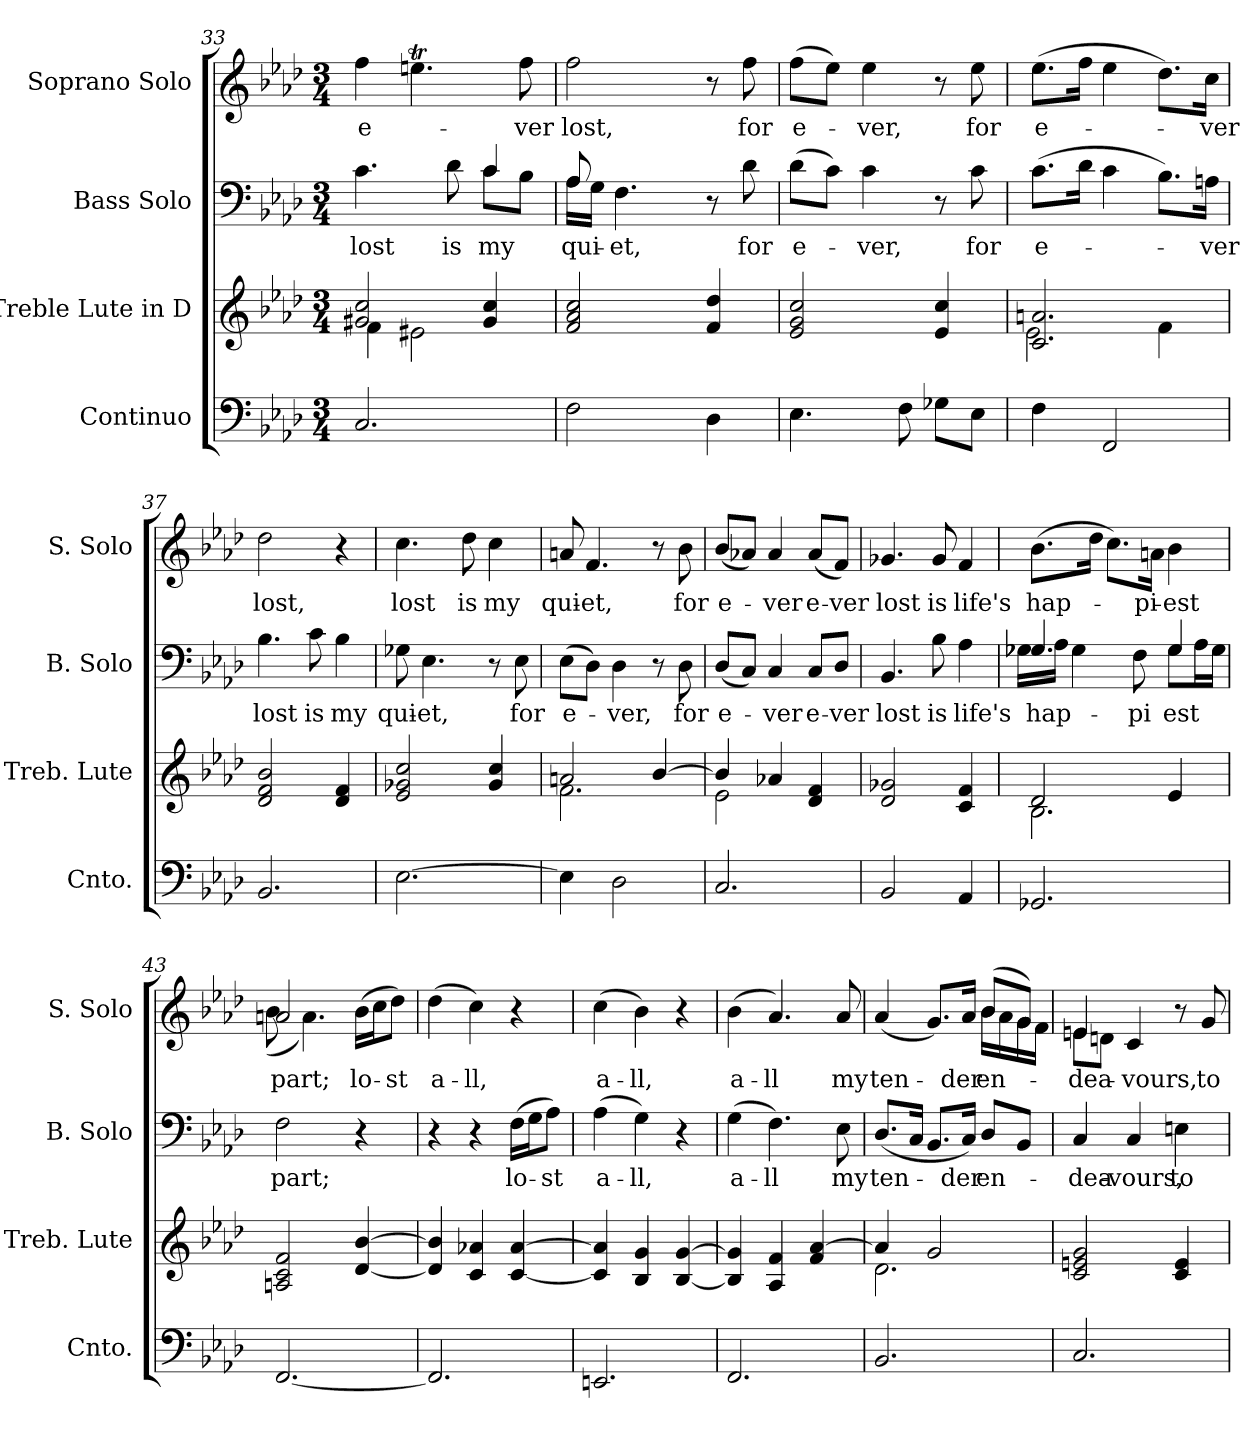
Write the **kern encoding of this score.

**kern	**kern	**kern	**text	**kern	**text
*part4	*part3	*part2	*part2	*part1	*part1
*staff4	*staff3	*staff2	*staff2	*staff1	*staff1
*I"Continuo	*I"Treble Lute in D	*I"Bass Solo	*	*I"Soprano Solo	*
*I'Cnto.	*I'Treb. Lute	*I'B. Solo	*	*I'S. Solo	*
*clefF4	*clefG2	*clefF4	*	*clefG2	*
*k[b-e-a-d-]	*k[b-e-a-d-]	*k[b-e-a-d-]	*	*k[b-e-a-d-]	*
*f:	*f:	*f:	*	*f:	*
*M3/4	*M3/4	*M3/4	*	*M3/4	*
=33	=33	=33	=33	=33	=33
*	*^	*	*	*	*
!	!	!	!	!LO:LY:b	!	!LO:LY:b
*	*	*	*^	*	*	*
2.C/	2g#X/ 2cc/	4f\	4.c\	2ryy	lost	4ff\	e-
.	.	2e#X\	.	.	.	4.eent\	.
!	!	!	!	!	!LO:LY:b	!	!
.	.	.	8d-\	.	is	.	.
!	!	!	!	!	!LO:LY:b	!	!
.	4g#/ 4cc/	.	4c/	8c\L	my	.	.
!	!	!	!	!	!	!	!LO:LY:b
.	.	.	.	8B-\J	.	8ff\	-ver
*	*v	*v	*	*	*	*	*
=34	=34	=34	=34	=34	=34	=34
!	!	!	!	!LO:LY:b	!	!LO:LY:b
2F\	2f/ 2a-/ 2cc/	8A-/	16A-\LL	qui-	2ff\	lost,
.	.	.	16G\JJ	.	.	.
!	!	!	!	!LO:LY:b	!	!
.	.	4.F\	8ryy	-et,	.	.
.	.	.	4ryy	.	.	.
4D-\	4f/ 4dd-/	8r	4ryy	.	8r	.
!	!	!	!	!LO:LY:b	!	!LO:LY:b
.	.	8d-\	.	for	8ff\	for
*	*	*v	*v	*	*	*
!!LO:LB:g=z
=35	=35	=35	=35	=35	=35
!	!	!	!LO:LY:b	!	!LO:LY:b
4.E-\	2e-/ 2g/ 2cc/	(>8d-\L	e-	(>8ff\L	e-
.	.	8c\J)	.	8ee-\J)	.
!	!	!	!LO:LY:b	!	!LO:LY:b
.	.	4c\	-ver,	4ee-\	-ver,
8F\	.	.	.	.	.
8G-X\L	4e-/ 4cc/	8r	.	8r	.
!	!	!	!LO:LY:b	!	!LO:LY:b
8E-\J	.	8c\	for	8ee-\	for
!!LO:PB:g=z
=36	=36	=36	=36	=36	=36
*	*^	*	*	*	*
!	!	!	!	!LO:LY:b	!	!LO:LY:b
4F\	2.c/ 2.an/	2e-\	(>8.c\L	e-	(>8.ee-\L	e-
.	.	.	16d-\Jk	.	16ff\Jk	.
2FF/	.	.	4c\	.	4ee-\	.
.	.	4f\	8.B-\L)	.	8.dd-\L)	.
!	!	!	!	!LO:LY:b	!	!LO:LY:b
.	.	.	16An\Jk	-ver	16cc\Jk	-ver
*	*v	*v	*	*	*	*
=37	=37	=37	=37	=37	=37
!	!	!	!LO:LY:b	!	!LO:LY:b
2.BB-/	2d-/ 2f/ 2b-/	4.B-\	lost	2dd-\	lost,
!	!	!	!LO:LY:b	!	!
.	.	8c\	is	.	.
!	!	!	!LO:LY:b	!	!
.	4d-/ 4f/	4B-\	my	4r	.
=38	=38	=38	=38	=38	=38
!	!	!	!LO:LY:b	!	!LO:LY:b
[2.E-\	2e-/ 2g-X/ 2cc/	8G-X\	qui-	4.cc\	lost
!	!	!	!LO:LY:b	!	!
.	.	4.E-\	-et,	.	.
!	!	!	!	!	!LO:LY:b
.	.	.	.	8dd-\	is
!	!	!	!	!	!LO:LY:b
.	4g-/ 4cc/	8r	.	4cc\	my
!	!	!	!LO:LY:b	!	!
.	.	8E-\	for	.	.
=39	=39	=39	=39	=39	=39
*	*^	*	*	*	*
!	!	!	!	!LO:LY:b	!	!LO:LY:b
4E-\]	2an/	2.f\	(>8E-\L	e-	8an/	qui-
!	!	!	!	!	!	!LO:LY:b
.	.	.	8D-\J)	.	4.f/	-et,
!	!	!	!	!LO:LY:b	!	!
2D-\	.	.	4D-\	-ver,	.	.
.	[4b-/	.	8r	.	8r	.
!	!	!	!	!LO:LY:b	!	!LO:LY:b
.	.	.	8D-\	for	8b-\	for
=40	=40	=40	=40	=40	=40	=40
!	!	!	!	!LO:LY:b	!	!LO:LY:b
2.C/	4b-/]	2e-\	(<8D-/L	e-	(<8b-/L	e-
.	.	.	8C/J)	.	8a-X/J)	.
!	!	!	!	!LO:LY:b	!	!LO:LY:b
.	4a-X/	.	4C/	-ver	4a-/	-ver
!	!	!	!	!LO:LY:b	!	!LO:LY:b
.	4d-/ 4f/	4ryy	8C/L	e-	(<8a-/L	e-
!	!	!	!	!LO:LY:b	!	!LO:LY:b
.	.	.	8D-/J	-ver	8f/J)	-ver
*	*v	*v	*	*	*	*
!!LO:LB:g=z
=41	=41	=41	=41	=41	=41
!	!	!	!LO:LY:b	!	!LO:LY:b
2BB-/	2d-/ 2g-X/	4.BB-/	lost	4.g-X/	lost
!	!	!	!LO:LY:b	!	!LO:LY:b
.	.	8B-\	is	8g-/	is
!	!	!	!LO:LY:b	!	!LO:LY:b
4AA-/	4c/ 4f/	4A-\	life's	4f/	life's
=42	=42	=42	=42	=42	=42
*	*^	*	*	*	*
!	!	!	!	!LO:LY:b	!	!LO:LY:b
*	*	*	*^	*	*	*
2.GG-X/	2d-/	2.B-\	4.G-X/	16G-\LL	hap-	(>8.b-\L	hap-
.	.	.	.	16A-\JJ	.	.	.
.	.	.	.	4G-\	.	.	.
.	.	.	.	.	.	16dd-\Jk	.
.	.	.	.	.	.	8.cc\L)	.
!	!	!	!	!	!LO:LY:b	!	!
.	.	.	8F\	8ryy	-pi	.	.
!	!	!	!	!	!	!	!LO:LY:b
.	.	.	.	.	.	16an\Jk	-pi-
!	!	!	!	!	!LO:LY:b	!	!LO:LY:b
.	4e-/	.	4G-/	8G-\L	est	4b-\	-est
.	.	.	.	16A-\L	.	.	.
.	.	.	.	16G-\JJ	.	.	.
*	*v	*v	*	*	*	*	*
=43	=43	=43	=43	=43	=43	=43
!	!	!	!	!LO:LY:b	!	!LO:LY:b
*	*	*v	*v	*	*^	*
[2.FF/	2An/ 2c/ 2f/	2F\	part;	2an/	(<8b-\	part;
.	.	.	.	.	4.a\)	.
!	!	!	!	!	!	!LO:LY:b
.	[4d-/ [4b-/	4r	.	(<16b-\LL	4ryy	lo-
.	.	.	.	16cc\J	.	.
!	!	!	!	!	!	!LO:LY:b
.	.	.	.	8dd-\J)	.	-st
*	*	*	*	*v	*v	*
=44	=44	=44	=44	=44	=44
!	!	!	!	!	!LO:LY:b
2.FF/]	4d-/] 4b-/]	4r	.	(>4dd-\	a-
!	!	!	!	!	!LO:LY:b
.	4c/ 4a-X/	4r	.	4cc\)	-ll,
!	!	!	!LO:LY:b	!	!
.	[4c/ [4a-/	(>16F\LL	lo-	4r	.
.	.	16G\J	.	.	.
!	!	!	!LO:LY:b	!	!
.	.	8A-\J)	-st	.	.
=45	=45	=45	=45	=45	=45
!	!	!	!LO:LY:b	!	!LO:LY:b
2.EEn/	4c/] 4a-/]	(>4A-\	a-	(>4cc\	a-
!	!	!	!LO:LY:b	!	!LO:LY:b
.	4B-/ 4g/	4G\)	-ll,	4b-\)	-ll,
.	[4B-/ [4g/	4r	.	4r	.
!!LO:PB:g=z
=46	=46	=46	=46	=46	=46
!	!	!	!LO:LY:b	!	!LO:LY:b
2.FF/	4B-/] 4g/]	(>4G\	a-	(>4b-\	a-
!	!	!	!LO:LY:b	!	!LO:LY:b
.	4A-/ 4f/	4.F\)	-ll	4.a-/)	-ll
.	4f/ [4a-/	.	.	.	.
!	!	!	!LO:LY:b	!	!LO:LY:b
.	.	8E-\	my	8a-/	my
=47	=47	=47	=47	=47	=47
*	*^	*	*	*	*
!	!	!	!	!LO:LY:b	!	!LO:LY:b
*	*	*	*	*	*^	*
2.BB-/	4a-/]	2.d-\	(<8.D-/L	ten-	(>4a-/	2ryy	ten-
.	.	.	16C/Jk	.	.	.	.
.	2g/	.	8.BB-/L	.	8.g/L)	.	.
!	!	!	!	!LO:LY:b	!	!	!LO:LY:b
.	.	.	16C/Jk)	-der	16a-/Jk	.	-der
!	!	!	!	!LO:LY:b	!	!	!LO:LY:b
.	.	.	8D-/L	en-	(>8b-/L	16b-\LL	en-
.	.	.	.	.	.	16a-\	.
.	.	.	8BB-/J	.	8g/J)	16g\	.
.	.	.	.	.	.	16f\JJ	.
*	*v	*v	*	*	*	*	*
=48	=48	=48	=48	=48	=48	=48
!	!	!	!LO:LY:b	!	!	!LO:LY:b
2.C/	2c/ 2en/ 2g/	4C/	-dea-	4en/	8e\L	-dea-
.	.	.	.	.	8dn\J	.
!	!	!	!LO:LY:b	!	!	!LO:LY:b
.	.	4C/	-vours,	4c/	4ryy	-vours,
!	!	!	!LO:LY:b	!	!	!
.	4c/ 4e/	4En\	to	8r	4ryy	.
!	!	!	!	!	!	!LO:LY:b
.	.	.	.	8g/	.	to
*	*	*	*	*v	*v	*
=	=	=	=	=	=
*-	*-	*-	*-	*-	*-
